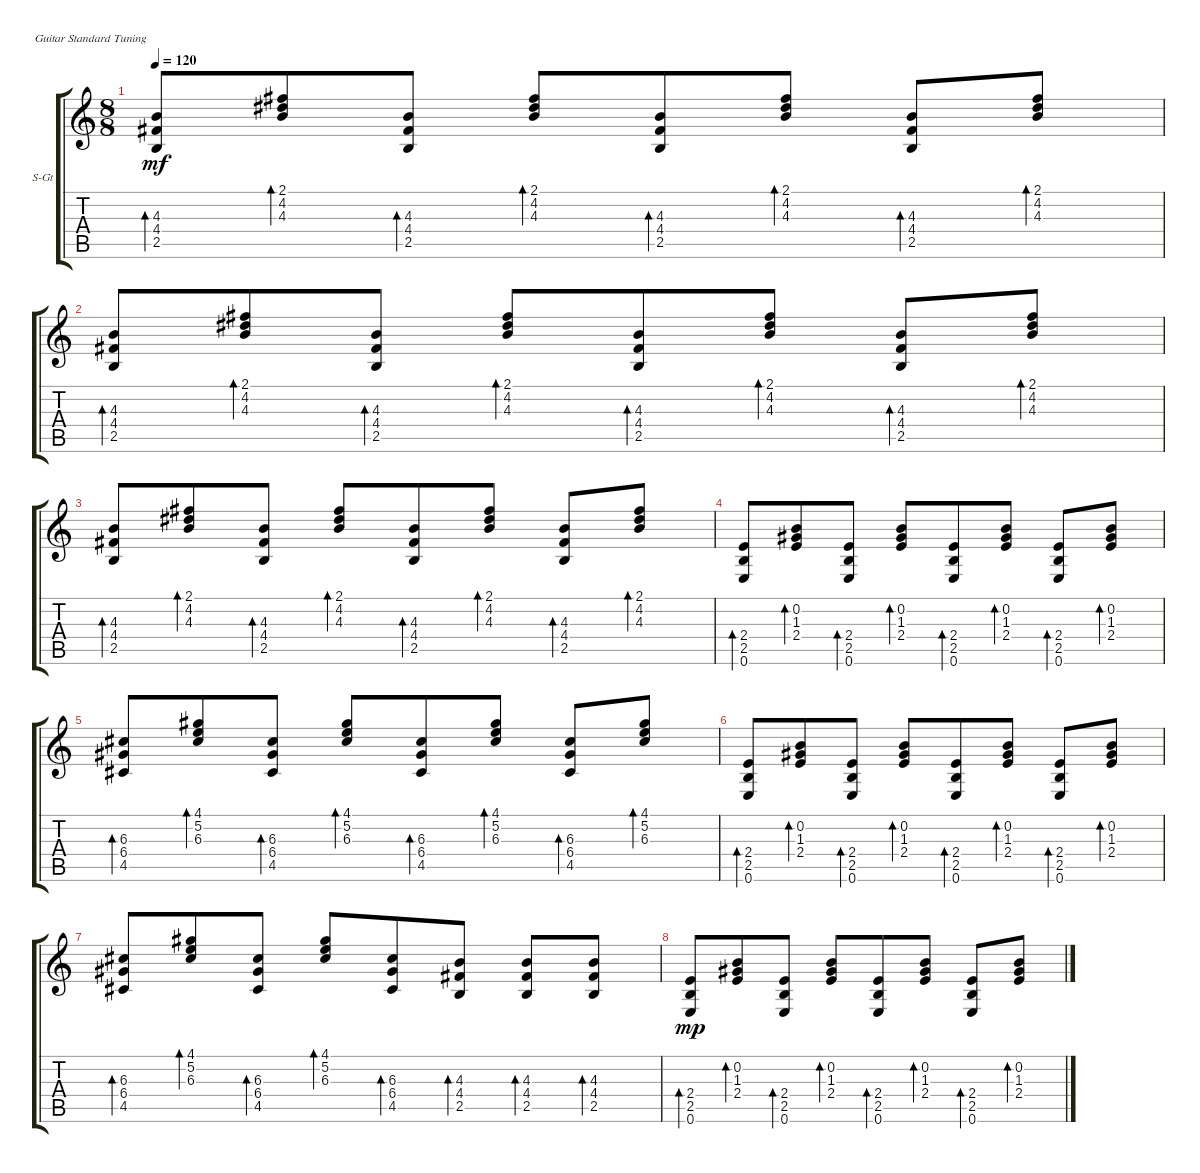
\defaultSystemsLayout 4
\bracketExtendMode groupsimilarinstruments
\firstSystemTrackNameOrientation horizontal
\otherSystemsTrackNameOrientation horizontal
\track ("Steel Guitar" "S-Gt") {instrument acousticguitarsteel}
\staff {score tabs}
\tuning (E4 B3 G3 D3 A2 E2)
\ts (8 8)
\tempo 120
\clef g2
\ks c
(2.5 4.4 4.3).8{bd 51 dy mf} (4.3 4.2 2.1).8{bd 51} (2.5 4.4 4.3).8{bd 51} (4.3 4.2 2.1).8{bd 51} (2.5 4.4 4.3).8{bd 51} (4.3 4.2 2.1).8{bd 51} (2.5 4.4 4.3).8{bd 51} (4.3 4.2 2.1).8{bd 51} |
(2.5 4.4 4.3).8{bd 51} (4.3 4.2 2.1).8{bd 51} (2.5 4.4 4.3).8{bd 51} (4.3 4.2 2.1).8{bd 51} (2.5 4.4 4.3).8{bd 51} (4.3 4.2 2.1).8{bd 51} (2.5 4.4 4.3).8{bd 51} (4.3 4.2 2.1).8{bd 51} |
(2.5 4.4 4.3).8{bd 51} (4.3 4.2 2.1).8{bd 51} (2.5 4.4 4.3).8{bd 51} (4.3 4.2 2.1).8{bd 51} (2.5 4.4 4.3).8{bd 51} (4.3 4.2 2.1).8{bd 51} (2.5 4.4 4.3).8{bd 51} (4.3 4.2 2.1).8{bd 51} |
(0.6 2.5 2.4).8{bd 52} (1.3 0.2 2.4).8{bd 51} (0.6 2.5 2.4).8{bd 52} (1.3 0.2 2.4).8{bd 51} (0.6 2.5 2.4).8{bd 52} (1.3 0.2 2.4).8{bd 51} (0.6 2.5 2.4).8{bd 52} (1.3 0.2 2.4).8{bd 51} |
(4.5 6.4 6.3).8{bd 51} (6.3 5.2 4.1).8{bd 51} (4.5 6.4 6.3).8{bd 51} (6.3 5.2 4.1).8{bd 51} (4.5 6.4 6.3).8{bd 51} (6.3 5.2 4.1).8{bd 51} (4.5 6.4 6.3).8{bd 51} (6.3 5.2 4.1).8{bd 51} |
(0.6 2.5 2.4).8{bd 52} (1.3 0.2 2.4).8{bd 51} (0.6 2.5 2.4).8{bd 52} (1.3 0.2 2.4).8{bd 51} (0.6 2.5 2.4).8{bd 52} (1.3 0.2 2.4).8{bd 51} (0.6 2.5 2.4).8{bd 52} (1.3 0.2 2.4).8{bd 51} |
(4.5 6.4 6.3).8{bd 51} (6.3 5.2 4.1).8{bd 51} (4.5 6.4 6.3).8{bd 51} (6.3 5.2 4.1).8{bd 51} (4.5 6.4 6.3).8{bd 51} (2.5 4.4 4.3).8{bd 51} (2.5 4.4 4.3).8{bd 51} (2.5 4.4 4.3).8{bd 51} |
(0.6 2.5 2.4).8{bd 52 dy mp} (1.3 0.2 2.4).8{bd 51} (0.6 2.5 2.4).8{bd 52} (1.3 0.2 2.4).8{bd 51} (0.6 2.5 2.4).8{bd 52} (1.3 0.2 2.4).8{bd 51} (0.6 2.5 2.4).8{bd 52} (1.3 0.2 2.4).8{bd 51}
